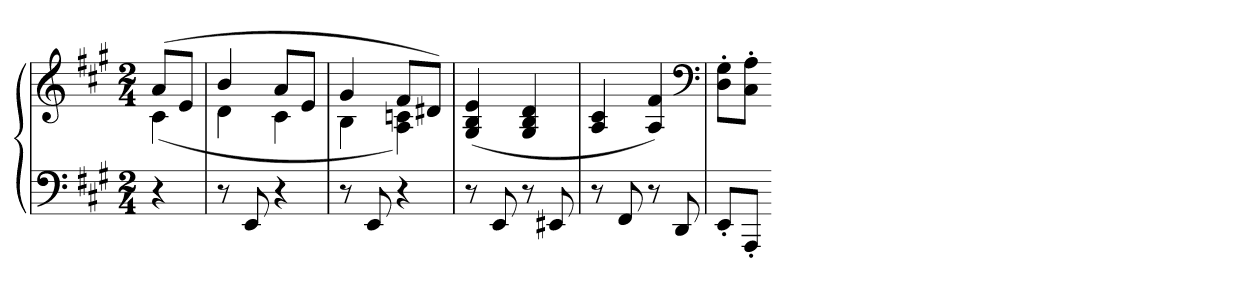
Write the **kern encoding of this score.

**kern	**kern
*part1	*part1
*staff2	*staff1
*clefF4	*clefG2
*k[f#c#g#]	*k[f#c#g#]
*A:	*A:
*M2/4	*M2/4
=	=
*	*^
4r	(8aL	(4c#
.	8eJ	.
=176	=176	=176
8r	4b	4d
8EE	.	.
4r	8aL	4c#
.	8eJ	.
=177	=177	=177
8r	4g#	4B
8EE	.	.
4r	8f#L	4A 4cn)
.	8d#XJ)	.
*	*v	*v
=178	=178
8r	(4G# 4B 4e
8EE	.
8r	4G# 4B 4d
8EE#X	.
=179	=179
8r	4A 4c#
8FF#	.
8r	4A 4f#)
8DD	.
*	*clefF4
=180	=180
8EE'L	8D' 8G#'L
8AAA'J	8C#' 8A'J
=-	=-
*-	*-
